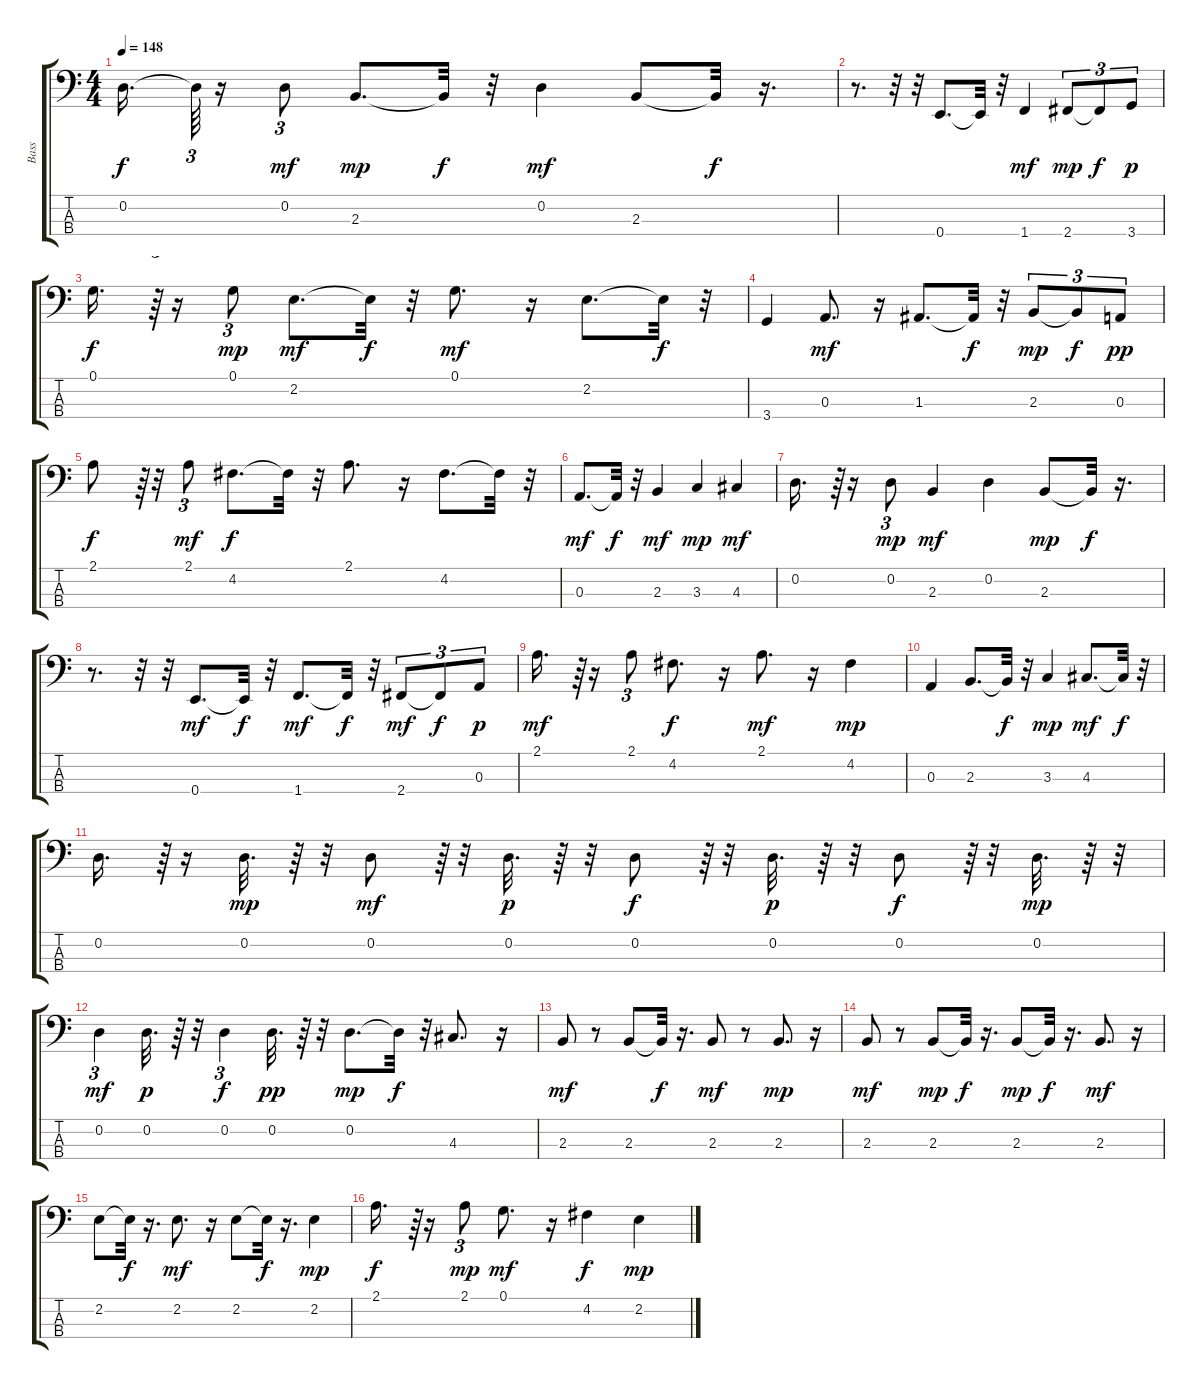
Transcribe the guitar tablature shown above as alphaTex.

\track ("Bass" "Bass") {instrument electricbassfinger}
\staff {score tabs}
\tuning (G2 D2 A1 E1) {hide}
\ts (4 4)
\tempo 148
\clef f4
\ks c
0.2{t}.16{d dy f} 0.2{t}.64{tu (3 2)} r.16 0.2.8{tu (3 2) dy mf} 2.3.8{d dy mp} 2.3{t}.32{dy f} r.32 0.2.4{dy mf} 2.3.8 2.3{t}.32{dy f} r.16{d} |
r.8{d} r.32 r.32 0.4.8{d} 0.4{t}.32 r.32 1.4.4{dy mf} 2.4.8{tu (3 2) dy mp} 2.4{t}.8{tu (3 2) dy f} 3.4.8{tu (3 2) dy p} |
0.1.16{d dy f} r.64{tu (3 2)} r.16 0.1.8{tu (3 2) dy mp} 2.2.8{d dy mf} 2.2{t}.32{dy f} r.32 0.1.8{d dy mf} r.16 2.2.8{d} 2.2{t}.32{dy f} r.32 |
3.4.4 0.3.8{d dy mf} r.16 1.3.8{d} 1.3{t}.32{dy f} r.32 2.3.8{tu (3 2) dy mp} 2.3{t}.8{tu (3 2) dy f} 0.3.8{tu (3 2) dy pp} |
2.1.8{dy f} r.64{tu (3 2)} r.32 2.1.8{tu (3 2) dy mf} 4.2.8{d dy f} 4.2{t}.32 r.32 2.1.8{d} r.16 4.2.8{d} 4.2{t}.32 r.32 |
0.3.8{d dy mf} 0.3{t}.32{dy f} r.32 2.3.4{dy mf} 3.3.4{dy mp} 4.3.4{dy mf} |
0.2.16{d} r.64{tu (3 2)} r.16 0.2.8{tu (3 2) dy mp} 2.3.4{dy mf} 0.2.4 2.3.8{dy mp} 2.3{t}.32{dy f} r.16{d} |
r.8{d} r.32 r.32 0.4.8{d dy mf} 0.4{t}.32{dy f} r.32 1.4.8{d dy mf} 1.4{t}.32{dy f} r.32 2.4.8{tu (3 2) dy mf} 2.4{t}.8{tu (3 2) dy f} 0.3.8{tu (3 2) dy p} |
2.1.16{d dy mf} r.64{tu (3 2)} r.16 2.1.8{tu (3 2)} 4.2.8{d dy f} r.16 2.1.8{d dy mf} r.16 4.2.4{dy mp} |
0.3.4 2.3.8{d} 2.3{t}.32{dy f} r.32 3.3.4{dy mp} 4.3.8{d dy mf} 4.3{t}.32{dy f} r.32 |
0.2.16{d} r.64{tu (3 2)} r.16 0.2.32{d dy mp} r.64 r.32 0.2.8{dy mf} r.64{tu (3 2)} r.32 0.2.32{d dy p} r.64 r.32 0.2.8{dy f} r.64{tu (3 2)} r.32 0.2.32{d dy p} r.64 r.32 0.2.8{dy f} r.64{tu (3 2)} r.32 0.2.32{d dy mp} r.64 r.32 |
0.2.4{tu (3 2) dy mf} 0.2.32{d dy p} r.64 r.32 0.2.4{tu (3 2) dy f} 0.2.32{d dy pp} r.64 r.32 0.2.8{d dy mp} 0.2{t}.32{dy f} r.32 4.3.8{d} r.16 |
2.3.8{dy mf} r.8 2.3.8 2.3{t}.32{dy f} r.16{d} 2.3.8{dy mf} r.8 2.3.8{d dy mp} r.16 |
2.3.8{dy mf} r.8 2.3.8{dy mp} 2.3{t}.32{dy f} r.16{d} 2.3.8{dy mp} 2.3{t}.32{dy f} r.16{d} 2.3.8{d dy mf} r.16 |
2.2.8 2.2{t}.32{dy f} r.16{d} 2.2.8{d dy mf} r.16 2.2.8 2.2{t}.32{dy f} r.16{d} 2.2.4{dy mp} |
2.1.16{d dy f} r.64{tu (3 2)} r.16 2.1.8{tu (3 2) dy mp} 0.1.8{d dy mf} r.16 4.2.4{dy f} 2.2.4{dy mp}
